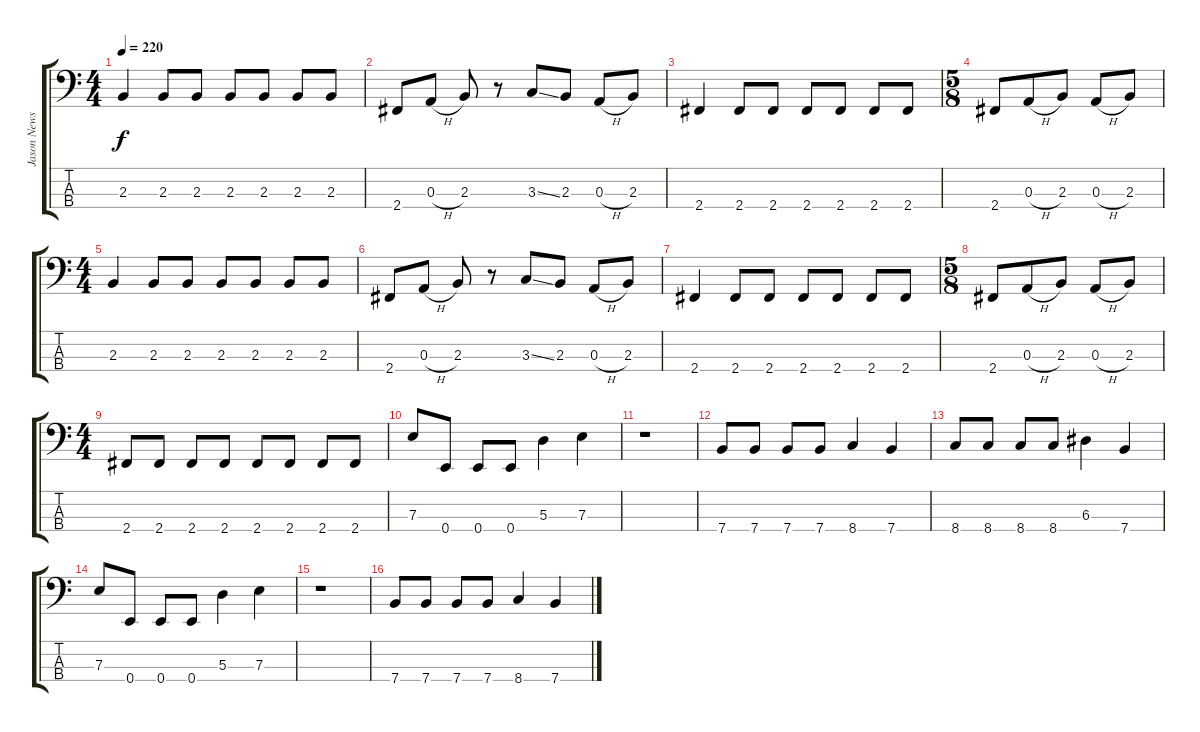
\track ("Jason Newsted/Cliff Burton Bass" "Jason News") {instrument electricbasspick}
\staff {score tabs}
\tuning (G2 D2 A1 E1) {hide}
\ts (4 4)
\tempo 220
\clef f4
\ks c
2.3.4{dy f} 2.3.8 2.3.8 2.3.8 2.3.8 2.3.8 2.3.8 |
2.4.8 0.3{h}.8 2.3.8 r.8 3.3{ss}.8 2.3.8 0.3{h}.8 2.3.8 |
2.4.4 2.4.8 2.4.8 2.4.8 2.4.8 2.4.8 2.4.8 |
\ts (5 8)
2.4.8 0.3{h}.8 2.3.8 0.3{h}.8 2.3.8 |
\ts (4 4)
2.3.4 2.3.8 2.3.8 2.3.8 2.3.8 2.3.8 2.3.8 |
2.4.8 0.3{h}.8 2.3.8 r.8 3.3{ss}.8 2.3.8 0.3{h}.8 2.3.8 |
2.4.4 2.4.8 2.4.8 2.4.8 2.4.8 2.4.8 2.4.8 |
\ts (5 8)
2.4.8 0.3{h}.8 2.3.8 0.3{h}.8 2.3.8 |
\ts (4 4)
2.4.8 2.4.8 2.4.8 2.4.8 2.4.8 2.4.8 2.4.8 2.4.8 |
7.3.8 0.4.8 0.4.8 0.4.8 5.3.4 7.3.4 |
r.1 |
7.4.8 7.4.8 7.4.8 7.4.8 8.4.4 7.4.4 |
8.4.8 8.4.8 8.4.8 8.4.8 6.3.4 7.4.4 |
7.3.8 0.4.8 0.4.8 0.4.8 5.3.4 7.3.4 |
r.1 |
7.4.8 7.4.8 7.4.8 7.4.8 8.4.4 7.4.4
